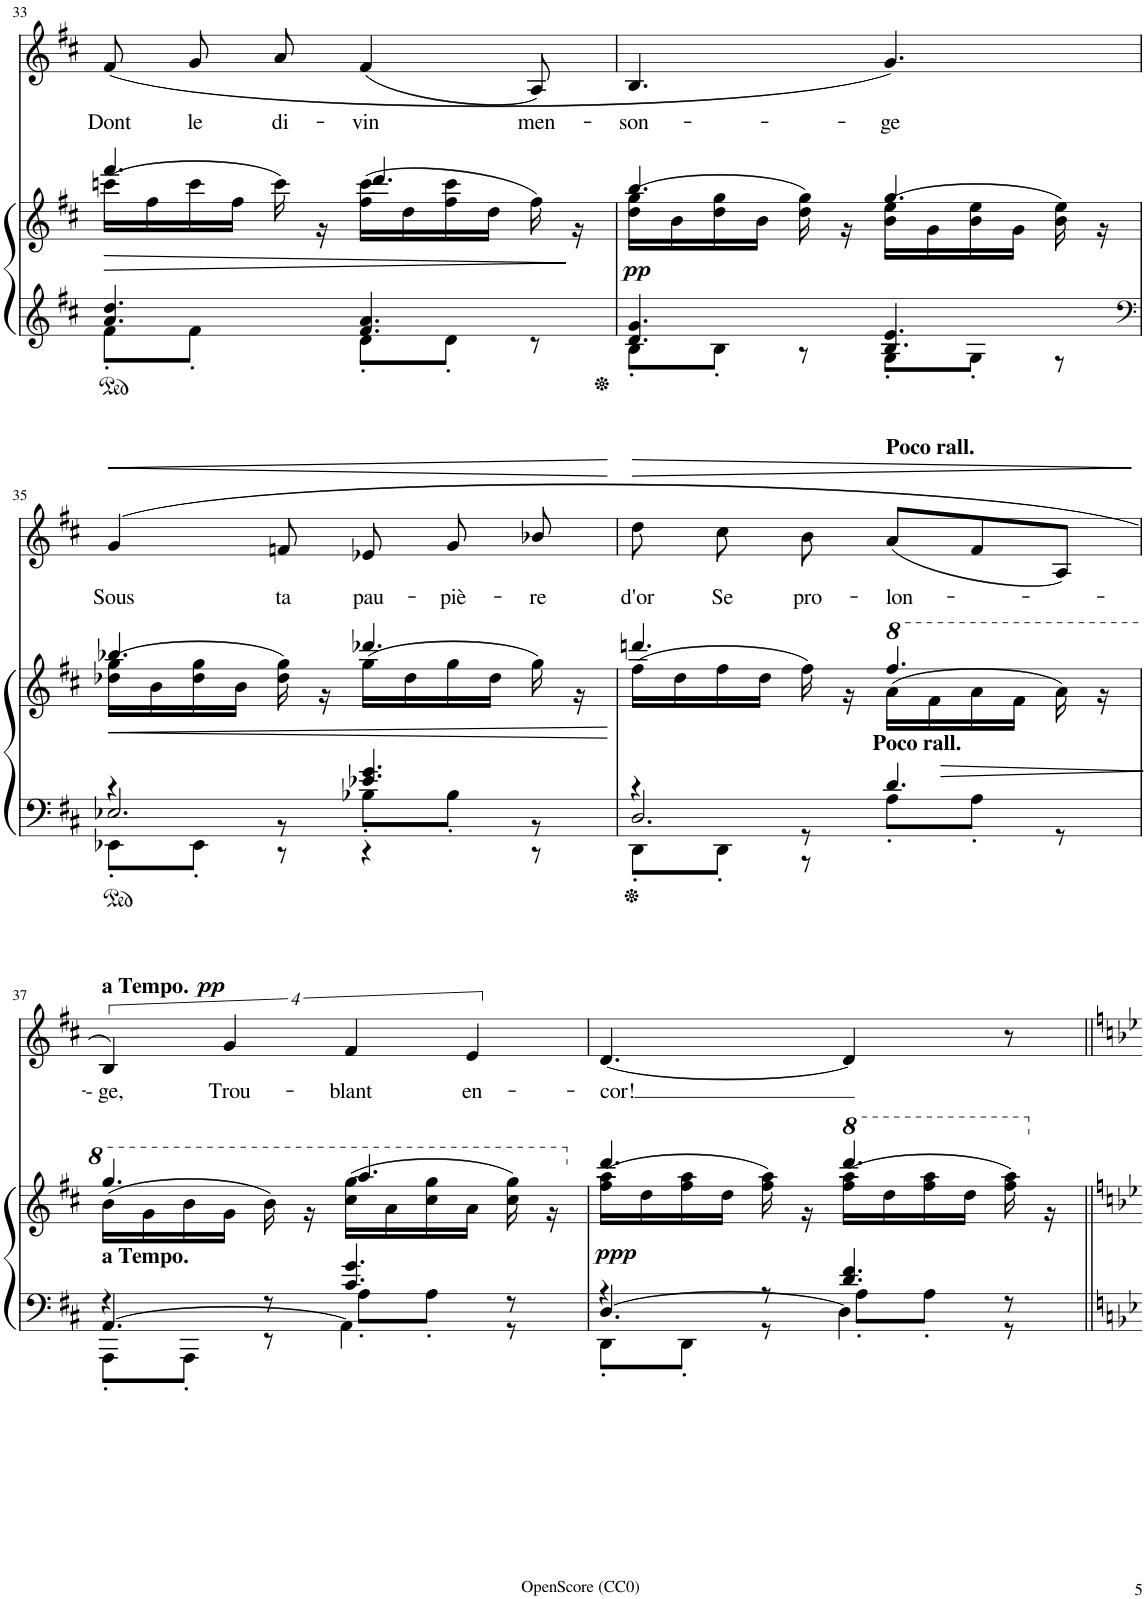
**kern	**kern	**dynam	**kern	**text	**dynam
*part2	*part2	*part2	*part1	*part1	*part1
*staff3	*staff2	*staff2/3	*staff1	*staff1	*staff1
*I"Piano	*	*	*I"Chant Voice	*	*
*I'Pno	*	*	*	*	*
!!LO:PB:g=z
*clefG2	*clefG2	*	*clefG2	*	*
*k[f#c#]	*k[f#c#]	*	*k[f#c#]	*	*
*M6/8	*M6/8	*	*M6/8	*	*
=33	=33	=33	=33	=33	=33
*^	*	*	*	*	*
!	!	!	!LO:HP:b	!	!LO:LY:b	!
*	*	*^	*	*	*	*
4.a/ 4.dd/	8f#'<\L	4.fff#/	(>16cccn\LL	>	(8f#/	Dont	.
.	.	.	16ff#\	.	.	.	.
!	!	!	!	!	!	!LO:LY:b	!
.	8f#'<\J	.	16ccc\	.	8g/	le	.
.	.	.	16ff#\JJ	.	.	.	.
!	!	!	!	!	!	!LO:LY:b	!
.	8ryy	.	16ccc\)	.	8a/	di-	.
.	.	.	16r	.	.	.	.
!	!	!	!	!	!	!LO:LY:b	!
4.f#/ 4.a/	8d'\L	4.ddd/	(>16ff#\ 16ccc\LL	.	(4f#/	-vin	.
.	.	.	16dd\	.	.	.	.
.	8d'\J	.	16ff#\ 16ccc\	.	.	.	.
.	.	.	16dd\JJ	.	.	.	.
!	!	!	!	!	!	!LO:LY:b	!
.	8r	.	16ff#\)	.	8A/)	men-	.
.	.	.	16r	]	.	.	.
=34	=34	=34	=34	=34	=34	=34	=34
!	!	!	!	!LO:DY:b	!	!LO:LY:b	!
4.d/ 4.g/	8B'\L	4.bb/	(>16dd\ 16gg\LL	pp	4.B/	-son-	.
.	.	.	16b\	.	.	.	.
.	8B'\J	.	16dd\ 16gg\	.	.	.	.
.	.	.	16b\JJ	.	.	.	.
.	8r	.	16dd\ 16gg\)	.	.	.	.
.	.	.	16r	.	.	.	.
!	!	!	!	!	!	!LO:LY:b	!
4.B/ 4.e/	8G'\L	4.gg/	(>16b\ 16ee\LL	.	4.g/)	-ge	.
.	.	.	16g\	.	.	.	.
.	8G'\J	.	16b\ 16ee\	.	.	.	.
.	.	.	16g\JJ	.	.	.	.
.	8r	.	16b\ 16ee\)	.	.	.	.
.	.	.	16r	.	.	.	.
*v	*v	*	*	*	*	*	*
!!LO:LB:g=z
=35	=35	=35	=35	=35	=35	=35
*clefF4	*	*	*	*	*	*
*^	*	*	*	*	*	*
*	*^	*	*	*	*	*	*
*	*	*^	*	*	*	*	*	*
!	!	!	!	!	!	!LO:HP:b	!	!LO:LY:b	!LO:HP:b
4r	2.E-X/	8EE-X'\L	8ryy	4.bb-X/	(>16dd-X\ 16gg\LL	<	(4g/	Sous	<
.	.	.	.	.	16b\	.	.	.	.
.	.	8EE-'\J	8ryy	.	16dd-\ 16gg\	.	.	.	.
.	.	.	.	.	16b\JJ	.	.	.	.
!	!	!	!	!	!	!	!	!LO:LY:b	!
8ryy	.	8r	8r	.	16dd-\ 16gg\)	.	8fn/	ta	.
.	.	.	.	.	16r	.	.	.	.
!	!	!	!	!	!	!	!	!LO:LY:b	!
4.e-X/ 4.g/	.	8B-X'\L	4r	4.ddd-X/	(>16gg\LL	.	8e-X/	pau-	.
.	.	.	.	.	16dd-\	.	.	.	.
!	!	!	!	!	!	!	!	!LO:LY:b	!
.	.	8B-'\J	.	.	16gg\	.	8g/	-piè-	.
.	.	.	.	.	16dd-\JJ	.	.	.	.
!	!	!	!	!	!	!	!	!LO:LY:b	!
.	.	8r	8r	.	16gg\)	.	8b-X/	-re	.
.	.	.	.	.	16r	.	.	.	.
*v	*v	*v	*v	*	*	*	*	*	*
*	*v	*v	*	*	*	*
.	.	[	.	.	[
=36	=36	=36	=36	=36	=36
*^	*^	*	*	*	*
*	*^	*	*	*	*	*	*
*	*	*^	*	*	*	*	*	*
!	!	!	!	!	!	!	!	!LO:LY:b	!LO:HP:b
4r	2.D/	8DD'\L	8ryy	4.dddn/	(>16ff#\LL	.	8dd\	d'or	>
.	.	.	.	.	16dd\	.	.	.	.
!	!	!	!	!	!	!	!	!LO:LY:b	!
.	.	8DD'\J	8ryy	.	16ff#\	.	8cc#\	Se	.
.	.	.	.	.	16dd\JJ	.	.	.	.
!	!	!	!	!	!	!	!	!LO:LY:b	!
8ryy	.	8r	8r	.	16ff#\)	.	8b\	pro-	.
.	.	.	.	.	16r	.	.	.	.
*	*	*	*	*8va	*	*	*	*	*
!	!	!	!	!	!	!	!LO:TX:a:B:t=Poco rall.	!	!
!	!	!	!	!LO:TX:b:B:t=Poco rall.	!	!	!	!	!
!	!	!	!	!	!	!	!	!LO:LY:b	!
4.d/	.	8A'\L	4ryy	4.fff#/	(>16aa\LL	.	(8a/L	-lon-	.
.	.	.	.	.	16ff#\	.	.	.	.
.	.	8A'\J	.	.	16aa\	.	8f#/	.	.
.	.	.	.	.	16ff#\JJ	.	.	.	.
.	.	8ryy	8r	.	16aa\)	.	8A/J)	.	.
.	.	.	.	.	16r	.	.	.	.
*v	*v	*v	*v	*	*	*	*	*	*
*	*v	*v	*	*	*	*
.	.	.	.	.	]
!!LO:LB:g=z
=37	=37	=37	=37	=37	=37
*^	*^	*	*	*	*
*	*^	*	*	*	*	*	*
!	!	!	!	!	!	!LO:TX:a:B:t=a Tempo.	!	!
!	!	!	!LO:TX:b:B:t=a Tempo.	!	!	!	!	!
!	!	!	!	!	!	!	!LO:LY:b	!
4r	[4.AA/	8AAA'\L	4.ggg/	(>16bb\LL	.	16%3B/)	-- ge,	.
.	.	.	.	16gg\	.	.	.	.
.	.	8AAA'\J	.	16bb\	.	.	.	.
!	!	!	!	!	!	!	!LO:LY:b	!LO:DY:a
.	.	.	.	16gg\JJ	.	16%3g/	Trou-	pp
8r	.	8r	.	16bb\)	.	.	.	.
.	.	.	.	16r	.	.	.	.
!	!	!	!	!	!	!	!LO:LY:b	!
4.c#/ 4.g/	4AA\]	8A'\L	4.aaa/	(>16ccc#\ 16ggg\LL	.	16%3f#/	-blant	.
.	.	.	.	16aa\	.	.	.	.
.	.	8A'\J	.	16ccc#\ 16ggg\	.	.	.	.
!	!	!	!	!	!	!	!LO:LY:b	!
.	.	.	.	16aa\JJ	.	16%3e/	en-	.
.	8r	8r	.	16ccc#\ 16ggg\)	.	.	.	.
.	.	.	.	16r	.	.	.	.
=38	=38	=38	=38	=38	=38	=38	=38	=38
*	*	*	*X8va	*	*	*	*	*
!	!	!	!	!	!LO:DY:b	!	!LO:LY:b	!
4r	[4.D/	8DD'\L	4.ddd/	(>16ff#\ 16aa\LL	ppp	[4.d/	-cor!	.
.	.	.	.	16dd\	.	.	.	.
.	.	8DD'\J	.	16ff#\ 16aa\	.	.	.	.
.	.	.	.	16dd\JJ	.	.	.	.
8r	.	8r	.	16ff#\ 16aa\)	.	.	.	.
.	.	.	.	16r	.	.	.	.
*	*	*	*8va	*	*	*	*	*
4.d/ 4.f#/	4D\]	8A'\L	4.dddd/	(>16fff#\ 16aaa\LL	.	4d/]	.	.
.	.	.	.	16ddd\	.	.	.	.
.	.	8A'\J	.	16fff#\ 16aaa\	.	.	.	.
.	.	.	.	16ddd\JJ	.	.	.	.
.	8r	8r	.	16fff#\ 16aaa\)	.	8r	.	.
*	*	*	*X8va	*	*	*	*	*
.	.	.	.	16r	.	.	.	.
*v	*v	*v	*	*	*	*	*	*
*	*v	*v	*	*	*	*
=||	=||	=||	=||	=||	=||
*-	*-	*-	*-	*-	*-
